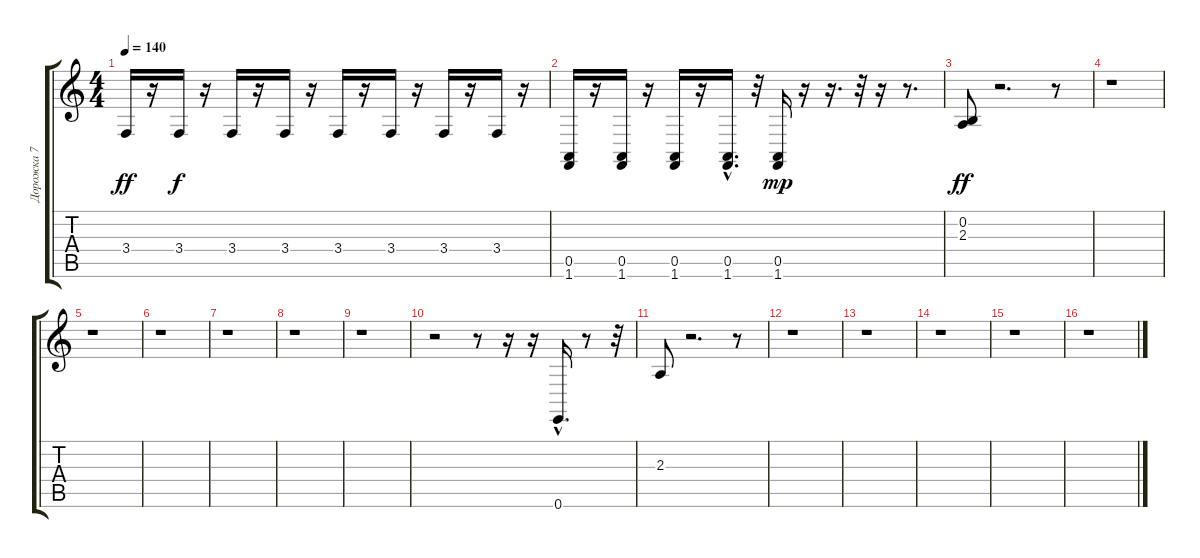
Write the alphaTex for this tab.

\track ("Дорожка 7" "Дорожка 7") {instrument acousticgrandpiano}
\staff {score tabs}
\tuning (E4 B3 G3 D3 A2 E2) {hide}
\ts (4 4)
\tempo 140
\clef g2
\ks c
3.4.16{dy ff} r.16 3.4.16{dy f} r.16 3.4.16 r.16 3.4.16 r.16 3.4.16 r.16 3.4.16 r.16 3.4.16 r.16 3.4.16 r.16 |
(0.5 1.6).16 r.16 (0.5 1.6).16 r.16 (0.5 1.6).16 r.16 (0.5{hac} 1.6).16{d} r.32 (0.5 1.6).16{dy mp} r.16 r.16{d} r.32 r.16 r.8{d} |
(0.2 2.3).8{dy ff} r.2{d} r.8 |
r.1 |
r.1 |
r.1 |
r.1 |
r.1 |
r.1 |
r.2 r.8 r.16{volume 11} r.16 0.6{hac}.16{d} r.8 r.32 |
2.3.8 r.2{d} r.8 |
r.1 |
r.1 |
r.1 |
r.1 |
r.1
